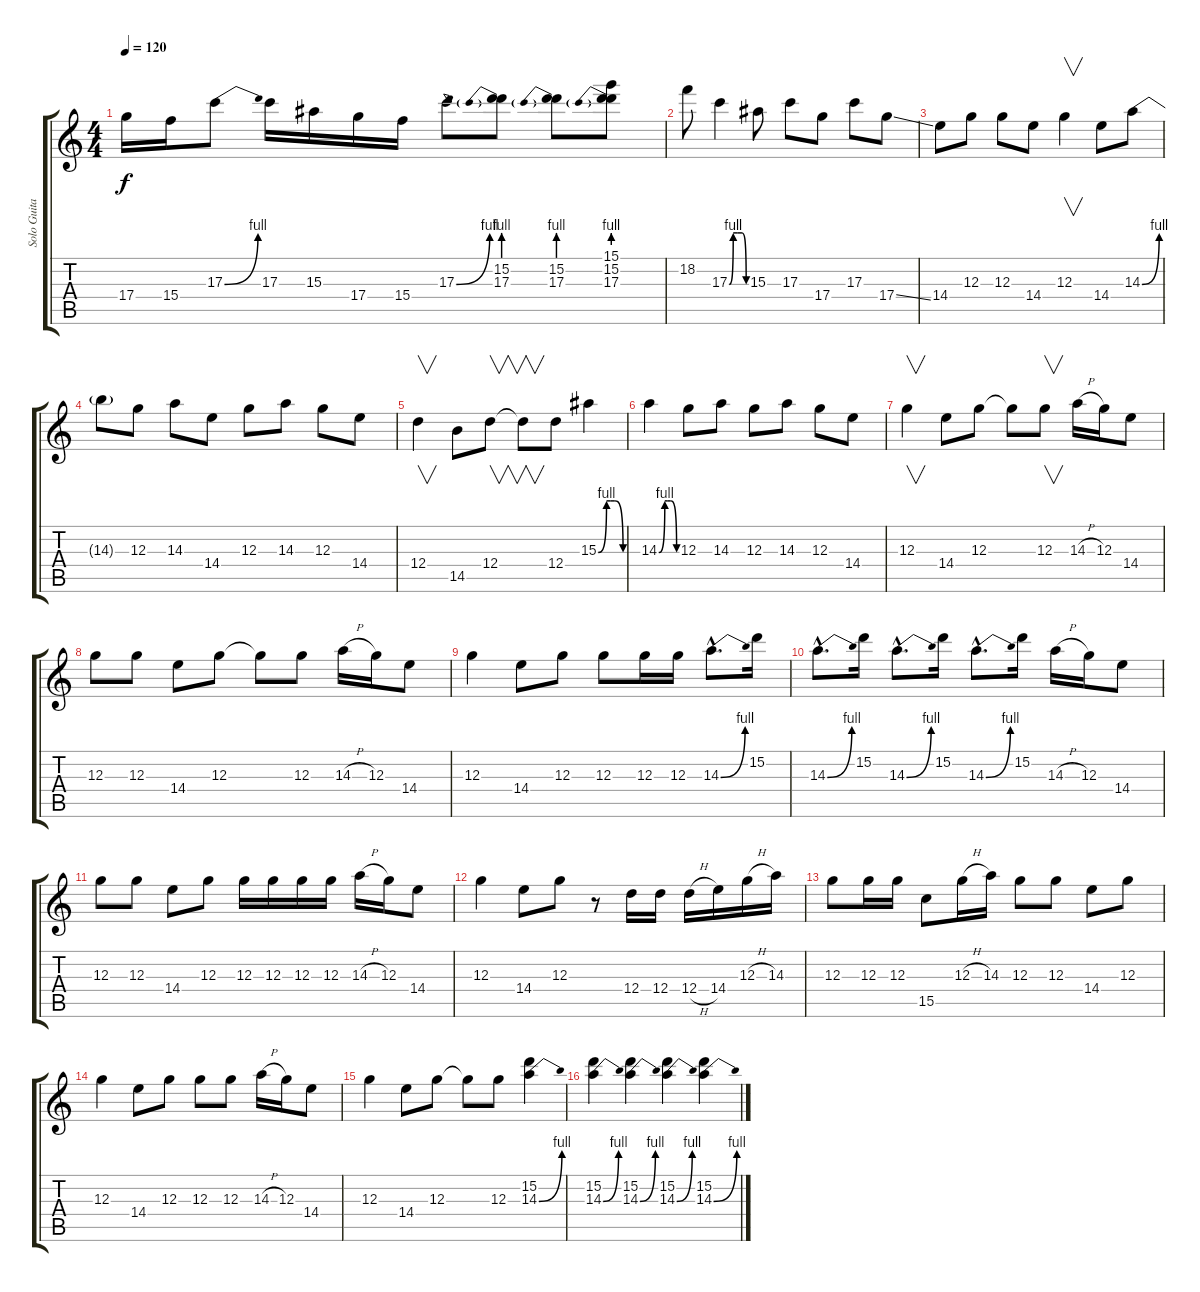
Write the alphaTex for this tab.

\track ("Solo Guitar 1" "Solo Guita") {instrument overdrivenguitar}
\staff {score tabs}
\tuning (E4 B3 G3 D3 A2 E2) {hide}
\ts (4 4)
\tempo 120
\clef g2
\ks c
17.4.16{dy f} 15.4.16 17.3{be (bend 0 0 60 4)}.8 17.3.16 15.3.16 17.4.16 15.4.16 17.3{be (bend 0 0 60 4)}.8 (15.2 17.3{be (prebend 0 4 60 4)}).8 (15.2 17.3{be (prebend 0 4 60 4)}).8 (15.1 15.2 17.3{be (prebend 0 4 60 4)}).8 |
18.2.8 17.3{be (custom 0 0 14 4 30 4 45 4 60 0)}.4 15.3.8 17.3.8 17.4.8 17.3.8 17.4{ss}.8 |
14.4.8 12.3.8 12.3.8 14.4.8 12.3.4{v} 14.4.8 14.3{be (bend 0 0 60 4)}.8 |
14.3{t}.8 12.3.8 14.3.8 14.4.8 12.3.8 14.3.8 12.3.8 14.4.8 |
12.4.4{v} 14.5.8 12.4.8{v} 12.4{t}.8{v} 12.4.8 15.3{be (custom 0 0 20 4 30 4 40 4 60 0)}.4 |
14.3{be (custom 0 0 20 4 30 4 40 4 60 0)}.4 12.3.8 14.3.8 12.3.8 14.3.8 12.3.8 14.4.8 |
12.3.4{v} 14.4.8 12.3.8 12.3{t}.8 12.3.8{v} 14.3{h}.16 12.3.16 14.4.8 |
12.3.8 12.3.8 14.4.8 12.3.8 12.3{t}.8 12.3.8 14.3{h}.16 12.3.16 14.4.8 |
12.3.4 14.4.8 12.3.8 12.3.8 12.3.16 12.3.16 14.3{be (bend 0 0 60 4) hac}.8{d} 15.2.16 |
14.3{be (bend 0 0 60 4) hac}.8{d} 15.2.16 14.3{be (bend 0 0 60 4) hac}.8{d} 15.2.16 14.3{be (bend 0 0 60 4) hac}.8{d} 15.2.16 14.3{h}.16 12.3.16 14.4.8 |
12.3.8 12.3.8 14.4.8 12.3.8 12.3.16 12.3.16 12.3.16 12.3.16 14.3{h}.16 12.3.16 14.4.8 |
12.3.4 14.4.8 12.3.8 r.8 12.4.16 12.4.16 12.4{h}.16 14.4.16 12.3{h}.16 14.3.16 |
12.3.8 12.3.16 12.3.16 15.5.8 12.3{h}.16 14.3.16 12.3.8 12.3.8 14.4.8 12.3.8 |
12.3.4 14.4.8 12.3.8 12.3.8 12.3.8 14.3{h}.16 12.3.16 14.4.8 |
12.3.4 14.4.8 12.3.8 12.3{t}.8 12.3.8 (15.2 14.3{be (bend 0 0 60 4)}).4 |
(15.2 14.3{be (bend 0 0 60 4)}).4 (15.2 14.3{be (bend 0 0 60 4)}).4 (15.2 14.3{be (bend 0 0 60 4)}).4 (15.2 14.3{be (bend 0 0 60 4)}).4
